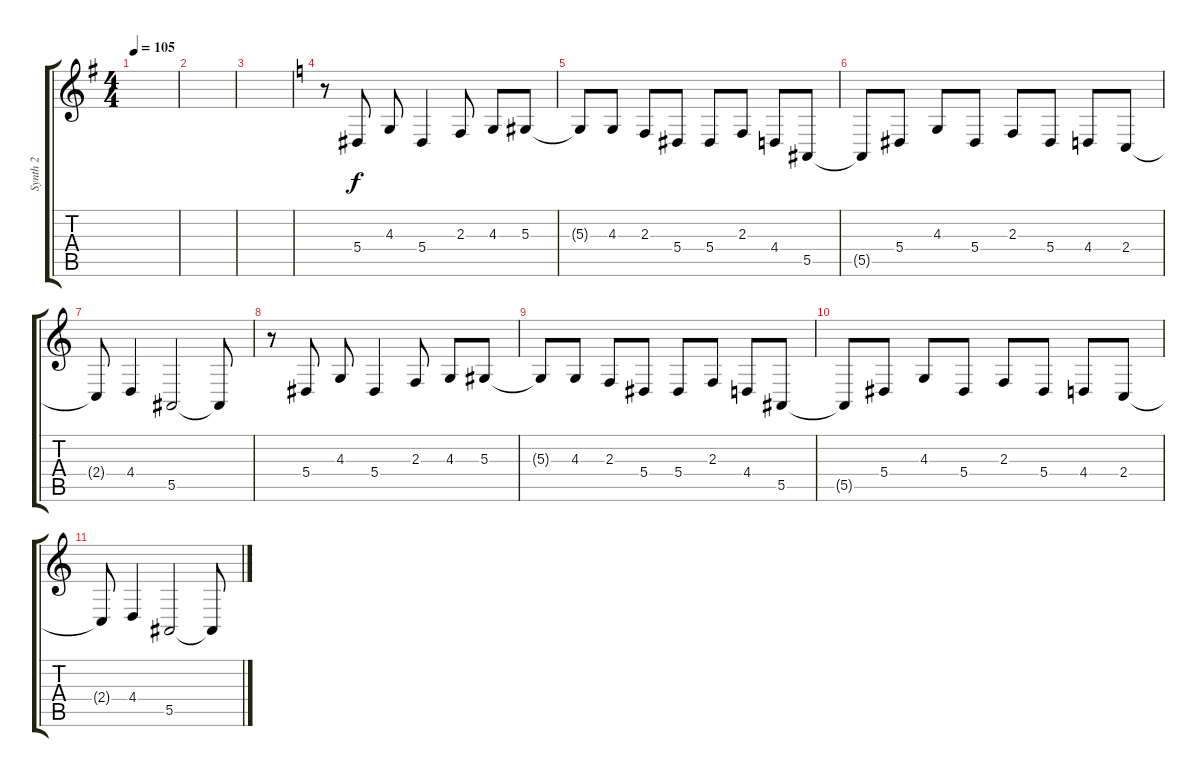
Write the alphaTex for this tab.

\track ("Synth 2" "Synth 2") {instrument lead2sawtooth}
\staff {score tabs}
\tuning (C4 G3 Eb3 Bb2 F2 C2) {hide}
\ts (4 4)
\tempo 105
\clef g2
\ks g
|
|
|
\ks c
r.8 5.4.8 4.3.8 5.4.4 2.3.8 4.3.8 5.3.8 |
5.3{t}.8 4.3.8 2.3.8 5.4.8 5.4.8 2.3.8 4.4.8 5.5.8 |
5.5{t}.8 5.4.8 4.3.8 5.4.8 2.3.8 5.4.8 4.4.8 2.4.8 |
2.4{t}.8 4.4.4 5.5.2 5.5{t}.8 |
r.8 5.4.8 4.3.8 5.4.4 2.3.8 4.3.8 5.3.8 |
5.3{t}.8 4.3.8 2.3.8 5.4.8 5.4.8 2.3.8 4.4.8 5.5.8 |
5.5{t}.8 5.4.8 4.3.8 5.4.8 2.3.8 5.4.8 4.4.8 2.4.8 |
2.4{t}.8 4.4.4 5.5.2 5.5{t}.8
